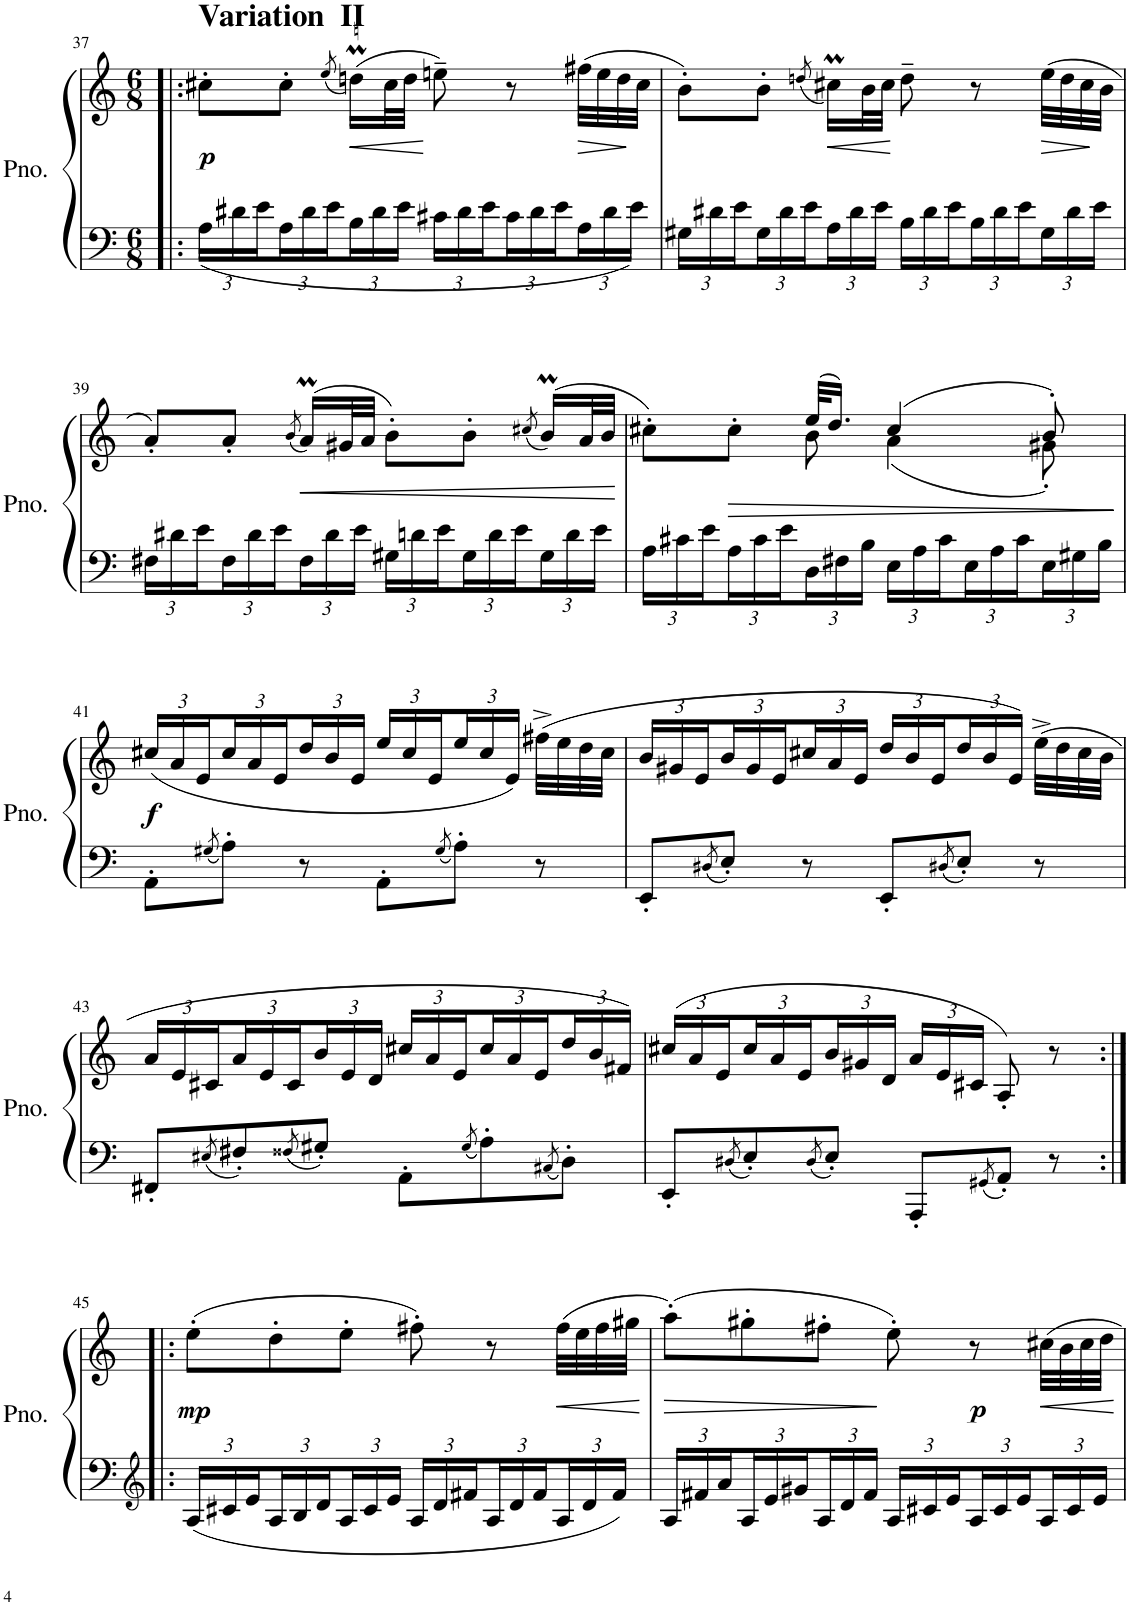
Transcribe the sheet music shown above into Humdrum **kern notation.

**kern	**kern	**dynam
*part1	*part1	*part1
*staff2	*staff1	*staff1/2
*I"Piano	*	*
*I'Pno.	*	*
!!LO:PB:g=z
*clefF4	*clefG2	*
*k[]	*k[]	*
*M6/8	*M6/8	*
*Xbrackettup	*	*
=37!|:	=37!|:	=37!|:
!	!LO:TX:a:B:t=Variation  II	!
!	!	!LO:DY:b
24A\LL	8cc#X'\L	p
24d#X\	.	.
24e\	.	.
24A\	8cc#'\J	.
24d#\	.	.
24e\	.	.
.	(8qee/	.
24B\	(16ddnM\LL)	.
24d#\	.	.
.	32cc#\L	.
24e\JJ	.	.
.	32dd\JJJ	.
24c#X\LL	8een~\)	.
24d#\	.	.
24e\	.	.
24c#\	8r	.
24d#\	.	.
24e\	.	.
!	!	!LO:HP:b
24A\	(32ff#X\LLL	>
.	32ee\	.
24d#\	.	.
.	32dd\	.
24e\JJ	.	.
.	32cc#\JJJ	]
=38	=38	=38
24G#X\LL	8b'\L)	.
24d#X\	.	.
24e\	.	.
24G#\	8b'\J	.
24d#\	.	.
24e\	.	.
.	(8qddn/	.
24A\	16cc#Xm\LL)	.
24d#\	.	.
.	32b\L	.
24e\JJ	.	.
.	32cc#\JJJ	.
24B\LL	8dd~\	.
24d#\	.	.
24e\	.	.
24B\	8r	.
24d#\	.	.
24e\	.	.
!	!	!LO:HP:b
24G#\	(32ee\LLL	>
.	32dd\	.
24d#\	.	.
.	32cc#\	.
24e\JJ	.	.
.	32b\JJJ	]
!!LO:LB:g=z
=39	=39	=39
24F#X\LL	8a'/L)	.
24d#X\	.	.
24e\	.	.
24F#\	8a'/J	.
24d#\	.	.
24e\	.	.
.	(8qb/	.
24F#\	(16aM/LL)	.
24d#\	.	.
.	32g#X/L	.
24e\JJ	.	.
.	32a/JJJ	.
24G#X\LL	8b'\L)	.
24dn\	.	.
24e\	.	.
24G#\	8b'\J	.
24d\	.	.
24e\	.	.
.	(8qcc#X/	.
24G#\	(>16bm/LL)	.
24d\	.	.
.	32a/L	.
24e\JJ	.	.
.	32b/JJJ	.
=40	=40	=40
*	*^	*
24A\LL	8cc#X'\L)	4ryy	.
24c#X\	.	.	.
24e\	.	.	.
!	!	!	!LO:HP:b
24A\	8cc#'\J	.	>
24c#\	.	.	.
24e\	.	.	.
24D\	(>32ee/KLL	8b\	.
.	16.dd/JJ)	.	.
24F#X\	.	.	.
24B\JJ	.	.	.
24E\LL	(4cc#/	(4a\	.
24A\	.	.	.
24c#\	.	.	.
24E\	.	.	.
24A\	.	.	.
24c#\	.	.	.
24E\	8b'/)	8g#X'\)	.
24G#X\	.	.	.
24B\JJ	.	.	.
*	*v	*v	*
.	.	]
!!LO:LB:g=z
=41	=41	=41
*	*Xbrackettup	*
!	!	!LO:DY:b
8AA'\L	(24cc#X/LL	f
.	24a/	.
.	24e/	.
8qG#X/	.	.
8A'\J	24cc#/	.
.	24a/	.
.	24e/	.
8r	24dd/	.
.	24b/	.
.	24e/JJ	.
8AA'\L	24ee/LL	.
.	24cc#/	.
.	24e/	.
8qG#/	.	.
8A'\J	24ee/	.
.	24cc#/	.
.	24e/JJ)	.
8r	(32ff#X^\LLL	.
.	32ee\	.
.	32dd\	.
.	32cc#\JJJ	.
=42	=42	=42
8EE'/L	24b/LL	.
.	24g#X/	.
.	24e/	.
8qD#X/	.	.
8E'/J	24b/	.
.	24g#/	.
.	24e/	.
8r	24cc#X/	.
.	24a/	.
.	24e/JJ	.
8EE'/L	24dd/LL	.
.	24b/	.
.	24e/	.
8qD#X/	.	.
8E'/J	24dd/	.
.	24b/	.
.	24e/JJ)	.
8r	(32ee^\LLL	.
.	32dd\	.
.	32cc#\	.
.	32b\JJJ	.
!!LO:LB:g=z
=43	=43	=43
8FF#X'/L	24a/LL	.
.	24e/	.
.	24c#X/	.
8qE#X/	.	.
8F#X'/	24a/	.
.	24e/	.
.	24c#/	.
8qF##X/	.	.
8G#X'/J	24b/	.
.	24e/	.
.	24d/JJ	.
8AA'\L	24cc#X/LL	.
.	24a/	.
.	24e/	.
8qG#/	.	.
8A'\	24cc#/	.
.	24a/	.
.	24e/	.
8qC#X/	.	.
8D'\J	24dd/	.
.	24b/	.
.	24f#X/JJ)	.
=44	=44	=44
8EE'/L	(>24cc#X/LL	.
.	24a/	.
.	24e/	.
8qD#X/	.	.
8E'/	24cc#/	.
.	24a/	.
.	24e/	.
8qD#/	.	.
8E'/J	24b/	.
.	24g#X/	.
.	24d/JJ	.
8AAA'/L	24a/LL	.
.	24e/	.
.	24c#X/JJ	.
8qGG#X/	.	.
8AA'/J	8A'/)	.
8r	8r	.
!!LO:LB:g=z
=45:|!|:	=45:|!|:	=45:|!|:
*clefG2	*	*
!	!	!LO:DY:b
24A/LL	(8ee'\L	mp
24c#X/	.	.
24e/	.	.
24A/	8dd'\	.
24B/	.	.
24d/	.	.
24A/	8ee'\J	.
24c#/	.	.
24e/JJ	.	.
24A/LL	8ff#X'\)	.
24d/	.	.
24f#X/	.	.
24A/	8r	.
24d/	.	.
24f#/	.	.
!	!	!LO:HP:b
24A/	(32ff#\LLL	<
.	32ee\	.
24d/	.	.
.	32ff#\	.
24f#/JJ	.	.
.	32gg#X\JJJ	.
.	.	[
=46	=46	=46
!	!	!LO:HP:b
24A/LL	(8aa'\L)	>
24f#X/	.	.
24a/	.	.
24A/	8gg#X'\	.
24e/	.	.
24g#X/	.	.
24A/	8ff#X'\J	.
24d/	.	.
24f#/JJ	.	.
24A/LL	8ee'\)	]
24c#X/	.	.
24e/	.	.
!	!	!LO:DY:b
24A/	8r	p
24c#/	.	.
24e/	.	.
!	!	!LO:HP:b
24A/	32cc#X\LLL	<
.	32b\	.
24c#/	.	.
.	32cc#\	.
24e/JJ	.	.
.	32dd\JJJ	.
.	.	[
=	=	=
*-	*-	*-
